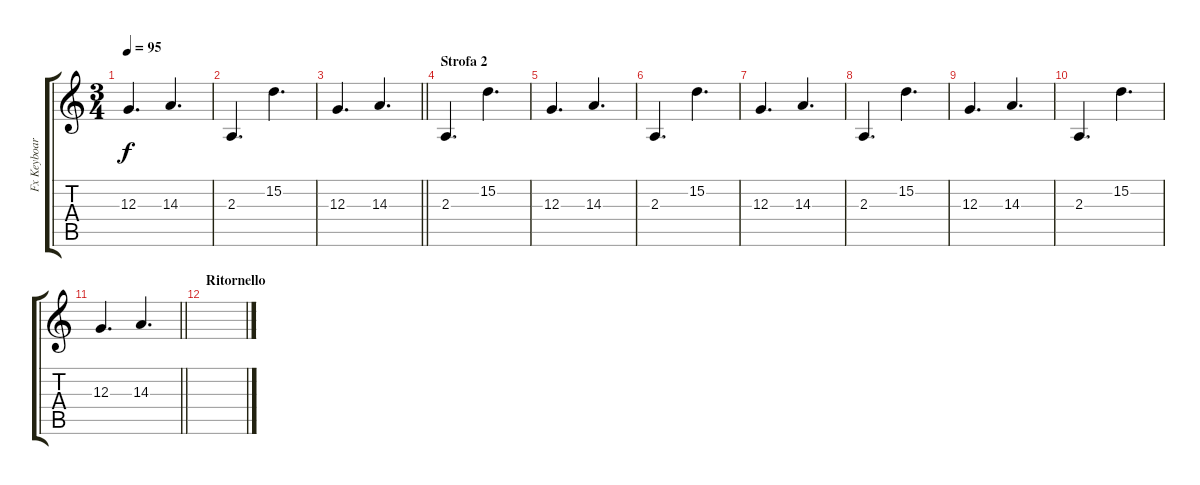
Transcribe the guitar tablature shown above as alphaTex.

\track ("Fx Keyboard 2" "Fx Keyboar") {instrument lead8bassandlead}
\staff {score tabs}
\tuning (E4 B3 G3 D3 A2 E2) {hide}
\ts (3 4)
\tempo 95
\clef g2
\ks c
12.3.4{d dy f} 14.3.4{d} |
2.3.4{d} 15.2.4{d} |
\barLineRight lightlight
12.3.4{d} 14.3.4{d} |
\section ("" "Strofa 2")
2.3.4{d} 15.2.4{d} |
12.3.4{d} 14.3.4{d volume 3} |
2.3.4{d} 15.2.4{d} |
12.3.4{d} 14.3.4{d} |
2.3.4{d} 15.2.4{d} |
12.3.4{d} 14.3.4{d} |
2.3.4{d} 15.2.4{d} |
\barLineRight lightlight
12.3.4{d} 14.3.4{d} |
\section ("" "Ritornello")
